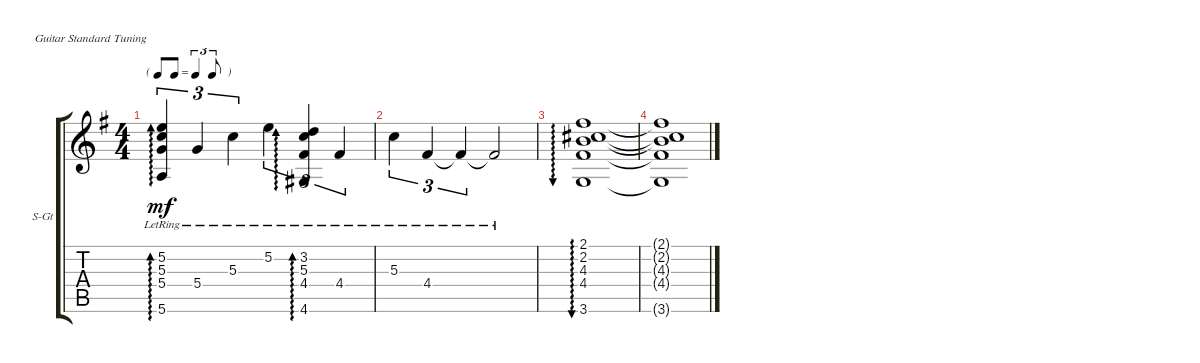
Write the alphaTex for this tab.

\defaultSystemsLayout 4
\bracketExtendMode groupsimilarinstruments
\firstSystemTrackNameOrientation horizontal
\otherSystemsTrackNameOrientation horizontal
\chordDiagramsInScore
\track ("Steel Guitar" "S-Gt") {instrument acousticguitarsteel}
\staff {score tabs}
\tuning (E4 B3 G3 D3 A2 E2)
\ts (4 4)
\tf triplet8th
\tempo (120 hide)
\clef g2
\ks eminor
(5.2{lr} 5.3{lr} 5.4{lr} 5.6{lr}).4{tu (3 2) ad 0 dy mf} 5.4{lr}.4{tu (3 2)} 5.3{lr}.4{tu (3 2)} 5.2{lr}.4{tu (3 2)} (4.6{lr} 4.4{lr} 5.3{lr} 3.2{lr}).4{tu (3 2) ad 0} 4.4{lr}.4{tu (3 2)} |
5.3{lr}.4{tu (3 2)} 4.4{lr}.4{tu (3 2)} 4.4{lr t}.4{tu (3 2)} 4.4{lr t}.2 |
(3.6 2.1 2.2 4.3 4.4).1{au 0} |
(3.6{t} 2.1{t} 2.2{t} 4.3{t} 4.4{t}).1
